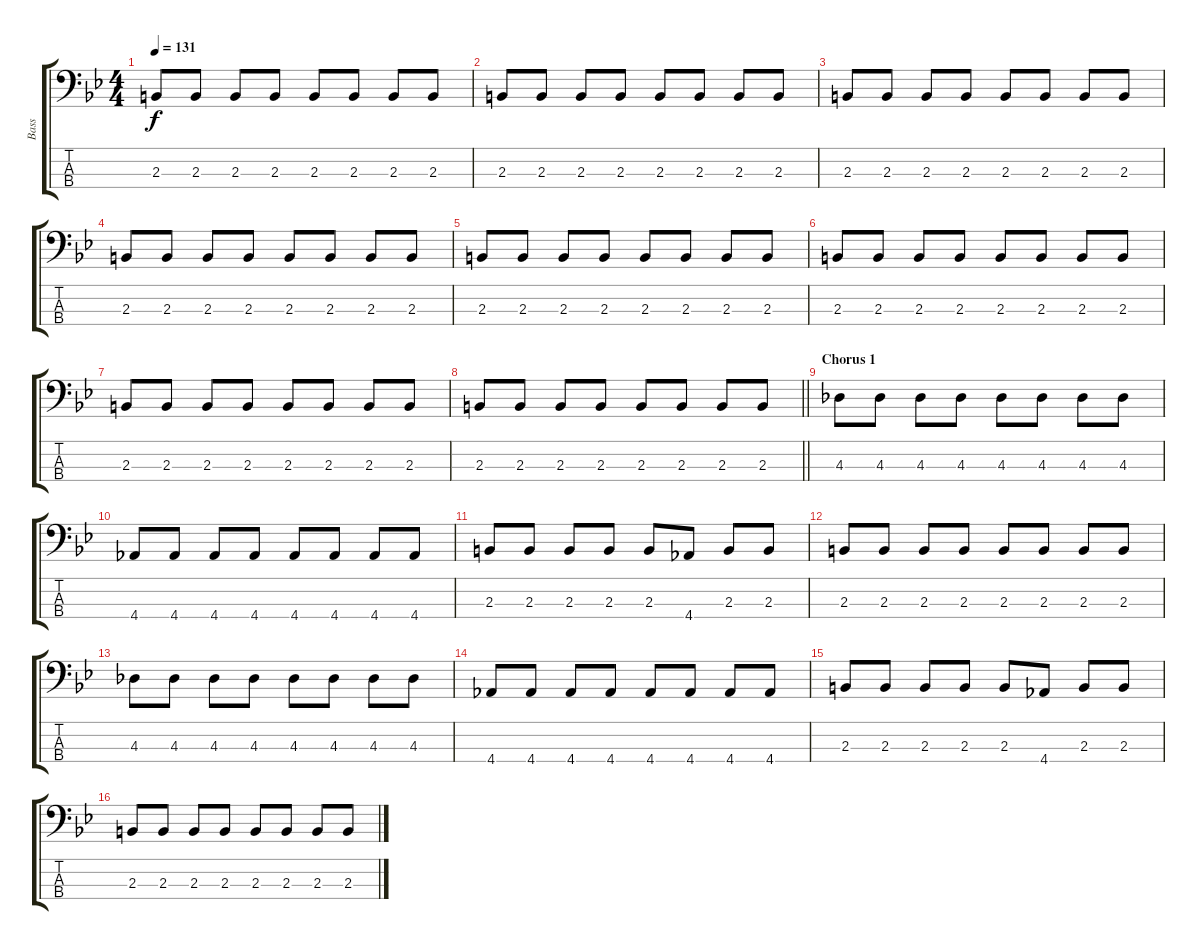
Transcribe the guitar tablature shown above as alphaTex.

\track ("Bass" "Bass") {instrument electricbassfinger}
\staff {score tabs}
\tuning (G2 D2 A1 E1) {hide}
\ts (4 4)
\tempo 131
\clef f4
\ks bb
2.3.8{dy f} 2.3.8 2.3.8 2.3.8 2.3.8 2.3.8 2.3.8 2.3.8 |
2.3.8 2.3.8 2.3.8 2.3.8 2.3.8 2.3.8 2.3.8 2.3.8 |
2.3.8 2.3.8 2.3.8 2.3.8 2.3.8 2.3.8 2.3.8 2.3.8 |
2.3.8 2.3.8 2.3.8 2.3.8 2.3.8 2.3.8 2.3.8 2.3.8 |
2.3.8 2.3.8 2.3.8 2.3.8 2.3.8 2.3.8 2.3.8 2.3.8 |
2.3.8 2.3.8 2.3.8 2.3.8 2.3.8 2.3.8 2.3.8 2.3.8 |
2.3.8 2.3.8 2.3.8 2.3.8 2.3.8 2.3.8 2.3.8 2.3.8 |
\barLineRight lightlight
2.3.8 2.3.8 2.3.8 2.3.8 2.3.8 2.3.8 2.3.8 2.3.8 |
\section ("" "Chorus 1")
4.3.8 4.3.8 4.3.8 4.3.8 4.3.8 4.3.8 4.3.8 4.3.8 |
4.4.8 4.4.8 4.4.8 4.4.8 4.4.8 4.4.8 4.4.8 4.4.8 |
2.3.8 2.3.8 2.3.8 2.3.8 2.3.8 4.4.8 2.3.8 2.3.8 |
2.3.8 2.3.8 2.3.8 2.3.8 2.3.8 2.3.8 2.3.8 2.3.8 |
4.3.8 4.3.8 4.3.8 4.3.8 4.3.8 4.3.8 4.3.8 4.3.8 |
4.4.8 4.4.8 4.4.8 4.4.8 4.4.8 4.4.8 4.4.8 4.4.8 |
2.3.8 2.3.8 2.3.8 2.3.8 2.3.8 4.4.8 2.3.8 2.3.8 |
2.3.8 2.3.8 2.3.8 2.3.8 2.3.8 2.3.8 2.3.8 2.3.8
